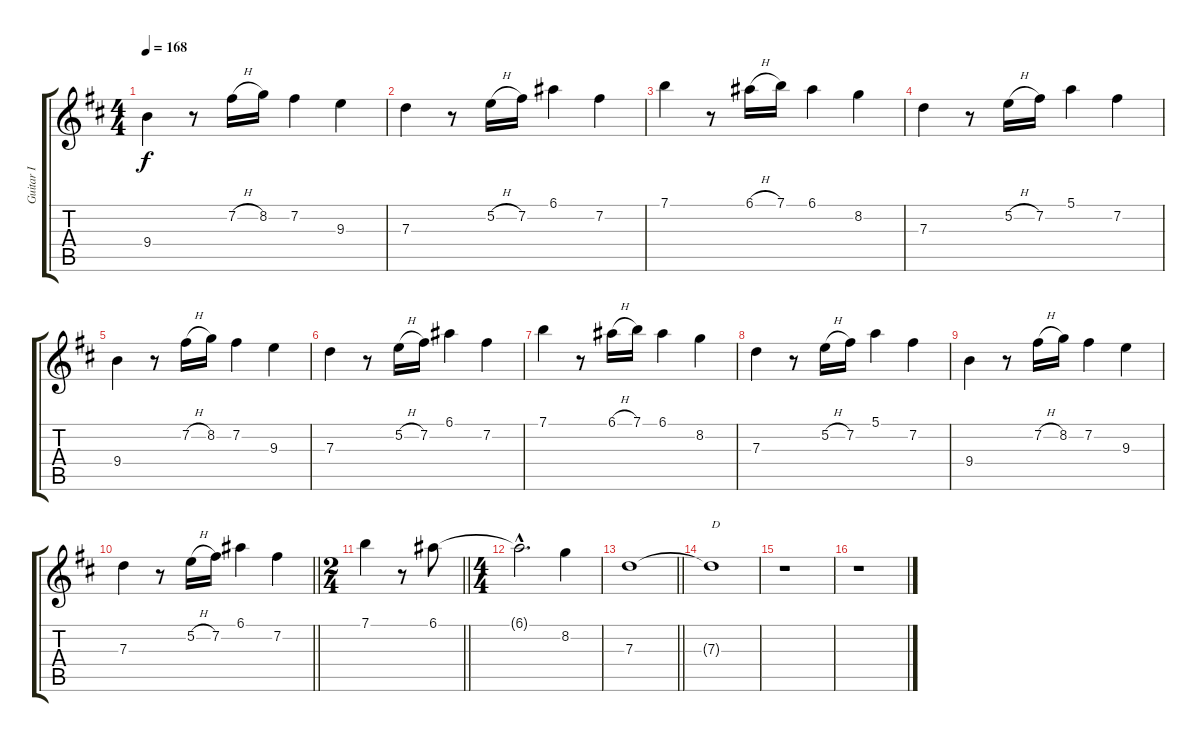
\track ("Guitar I" "Guitar I") {instrument overdrivenguitar}
\staff {score tabs}
\tuning (E4 B3 G3 D3 A2 E2) {hide}
\ts (4 4)
\tempo 168
\clef g2
\ks d
9.4.4{dy f} r.8 7.2{h}.16 8.2.16 7.2.4 9.3.4 |
7.3.4 r.8 5.2{h}.16 7.2.16 6.1.4 7.2.4 |
7.1.4 r.8 6.1{h}.16 7.1.16 6.1.4 8.2.4 |
7.3.4 r.8 5.2{h}.16 7.2.16 5.1.4 7.2.4 |
9.4.4 r.8 7.2{h}.16 8.2.16 7.2.4 9.3.4 |
7.3.4 r.8 5.2{h}.16 7.2.16 6.1.4 7.2.4 |
7.1.4 r.8 6.1{h}.16 7.1.16 6.1.4 8.2.4 |
7.3.4 r.8 5.2{h}.16 7.2.16 5.1.4 7.2.4 |
9.4.4 r.8 7.2{h}.16 8.2.16 7.2.4 9.3.4 |
\barLineRight lightlight
7.3.4 r.8 5.2{h}.16 7.2.16 6.1.4 7.2.4 |
\ts (2 4)
\barLineRight lightlight
7.1.4 r.8 6.1.8 |
\ts (4 4)
6.1{hac t}.2{d} 8.2.4 |
\barLineRight lightlight
7.3.1 |
7.3{t}.1{txt "D"} |
r.1 |
r.1
